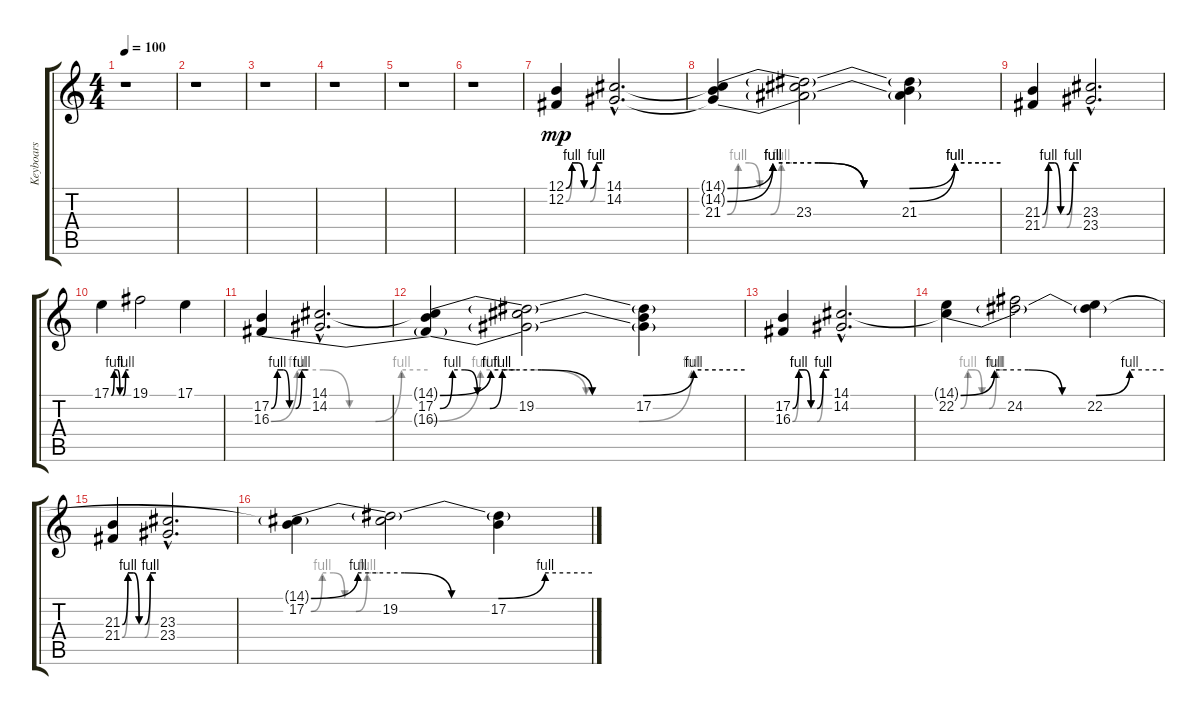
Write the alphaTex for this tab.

\track ("Keyboars" "Keyboars") {instrument lead2sawtooth}
\staff {score tabs}
\tuning (B3 Gb3 D3 A2 E2 B1) {hide}
\ts (4 4)
\tempo 100
\clef g2
\ks c
r.1{dy mp} |
r.1 |
r.1 |
r.1 |
r.1 |
r.1 |
(12.1{be (custom 0 0 10 4 20 4 30 0 40 0 50 4 60 4)} 12.2{be (custom 0 0 10 4 20 4 30 0 40 0 50 4 60 4)}).4 (14.1{hac} 14.2{hac}).2{d} |
(14.1{be (custom 0 0 10 4 20 4 30 0 40 0 50 4 60 4) t} 14.2{be (custom 0 0 10 4 20 4 30 0 40 0 50 4 60 4) t} 21.3{be (custom 0 0 10 4 20 4 30 0 40 0 50 4 60 4)}).4 (14.1{t} 14.2{t} 23.3).2 (14.1{t} 14.2{t} 21.3).4 |
(21.3{be (custom 0 0 10 4 20 4 30 0 40 0 50 4 60 4)} 21.4{be (custom 0 0 10 4 20 4 30 0 40 0 50 4 60 4)}).4 (23.3{hac} 23.4{hac}).2{d} |
17.1{be (custom 0 0 10 4 20 4 30 0 40 0 50 4 60 4)}.4 19.1.2 17.1.4 |
(17.2{be (custom 0 0 10 4 20 4 30 0 40 0 50 4 60 4)} 16.3{be (custom 0 0 10 4 20 4 30 0 40 0 50 4 60 4)}).4 (14.1{hac} 14.2{hac}).2{d} |
(14.1{be (custom 0 0 10 4 20 4 30 0 40 0 50 4 60 4) t} 17.2{be (custom 0 0 10 4 20 4 30 0 40 0 50 4 60 4)} 16.3{be (custom 0 0 10 4 20 4 30 0 40 0 50 4 60 4) t}).4 (14.1{t} 19.2 16.3{t}).2 (14.1{t} 17.2 16.3{t}).4 |
(17.2{be (custom 0 0 10 4 20 4 30 0 40 0 50 4 60 4)} 16.3{be (custom 0 0 10 4 20 4 30 0 40 0 50 4 60 4)}).4 (14.1{hac} 14.2{hac}).2{d} |
(14.1{be (custom 0 0 10 4 20 4 30 0 40 0 50 4 60 4) t} 22.2{be (custom 0 0 10 4 20 4 30 0 40 0 50 4 60 4)}).4 (14.1{t} 24.2).2 (14.1{t} 22.2).4 |
(21.3{be (custom 0 0 10 4 20 4 30 0 40 0 50 4 60 4)} 21.4{be (custom 0 0 10 4 20 4 30 0 40 0 50 4 60 4)}).4 (23.3{hac} 23.4{hac}).2{d} |
(14.1{be (custom 0 0 10 4 20 4 30 0 40 0 50 4 60 4) t} 17.2{be (custom 0 0 10 4 20 4 30 0 40 0 50 4 60 4)}).4 (14.1{t} 19.2).2 (14.1{t} 17.2).4
